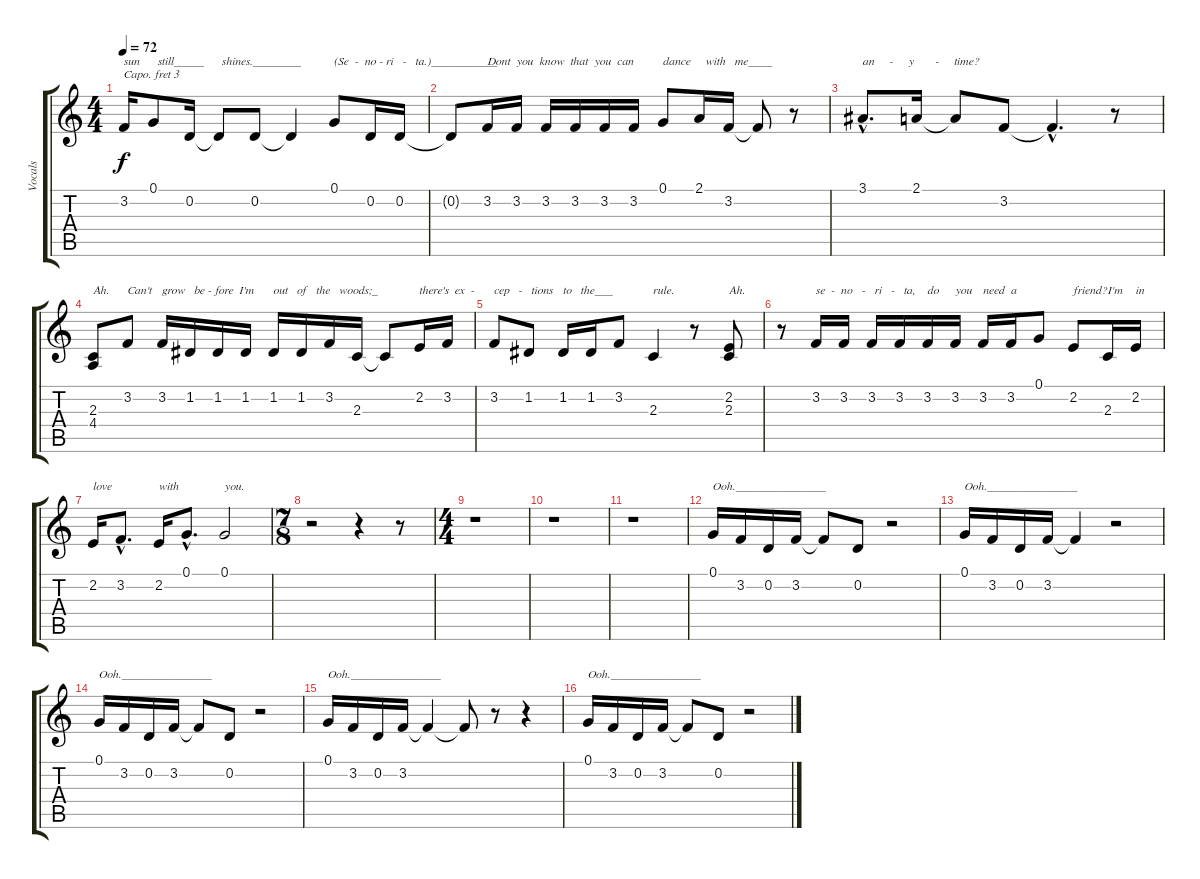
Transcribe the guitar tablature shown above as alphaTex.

\track ("Vocals" "Vocals") {instrument synthvoice}
\staff {score tabs}
\capo 3
\tuning (E4 B3 G3 D3 A2 D2) {hide}
\ts (4 4)
\tempo 72
\clef g2
\ks c
3.2.16{txt "sun      still_____      shines.________" dy f} 0.1.8 0.2.16 0.2{t}.8 0.2.8 0.2{t}.4 0.1.8{txt "(Se  -  no - ri   -   ta.)___________"} 0.2.16 0.2.16 |
0.2{t}.8 3.2.16{txt "Dont  you  know  that  you  can  "} 3.2.16 3.2.16 3.2.16 3.2.16 3.2.16 0.1.8{txt "dance     with   me____"} 2.1.16 3.2.16 3.2{t}.8 r.8 |
3.1{hac}.8{d txt "an     -     y       -     time?"} 2.1.16 2.1{t}.8 3.2.8 3.2{hac t}.4{d} r.8 |
(2.3 4.4).8{txt "Ah."} 3.2.8{txt "Can't"} 3.2.16{txt "grow   be - fore  I'm"} 1.2.16 1.2.16 1.2.16 1.2.16{txt "out   of   the   woods;_"} 1.2.16 3.2.16 2.3.16 2.3{t}.8 2.2.16{txt "there's  ex  -"} 3.2.16 |
3.2.8{txt "cep   -   tions"} 1.2.8 1.2.16{txt "to   the___"} 1.2.16 3.2.8 2.3.4{txt "rule."} r.8 (2.2 2.3).8{txt "Ah."} |
r.8 3.2.16{txt "se  -  no   -   ri   -   ta,  "} 3.2.16 3.2.16 3.2.16 3.2.16{txt "do"} 3.2.16{txt "you"} 3.2.16{txt "need"} 3.2.16{txt "a"} 0.1.8 2.2.8{txt "friend?"} 2.3.16{txt "I'm"} 2.2.16{txt "in"} |
2.2.16{txt "love"} 3.2{hac}.8{d} 2.2.16{txt "with"} 0.1{hac}.8{d} 0.1.2{txt "you."} |
\ts (7 8)
r.2 r.4 r.8 |
\ts (4 4)
r.1 |
r.1 |
r.1 |
0.1.16{txt "Ooh._______________"} 3.2.16 0.2.16 3.2.16 3.2{t}.8 0.2.8 r.2 |
0.1.16{txt "Ooh._______________"} 3.2.16 0.2.16 3.2.16 3.2{t}.4 r.2 |
0.1.16{txt "Ooh._______________"} 3.2.16 0.2.16 3.2.16 3.2{t}.8 0.2.8 r.2 |
0.1.16{txt "Ooh._______________"} 3.2.16 0.2.16 3.2.16 3.2{t}.4 3.2{t}.8 r.8 r.4 |
0.1.16{txt "Ooh._______________"} 3.2.16 0.2.16 3.2.16 3.2{t}.8 0.2.8 r.2
